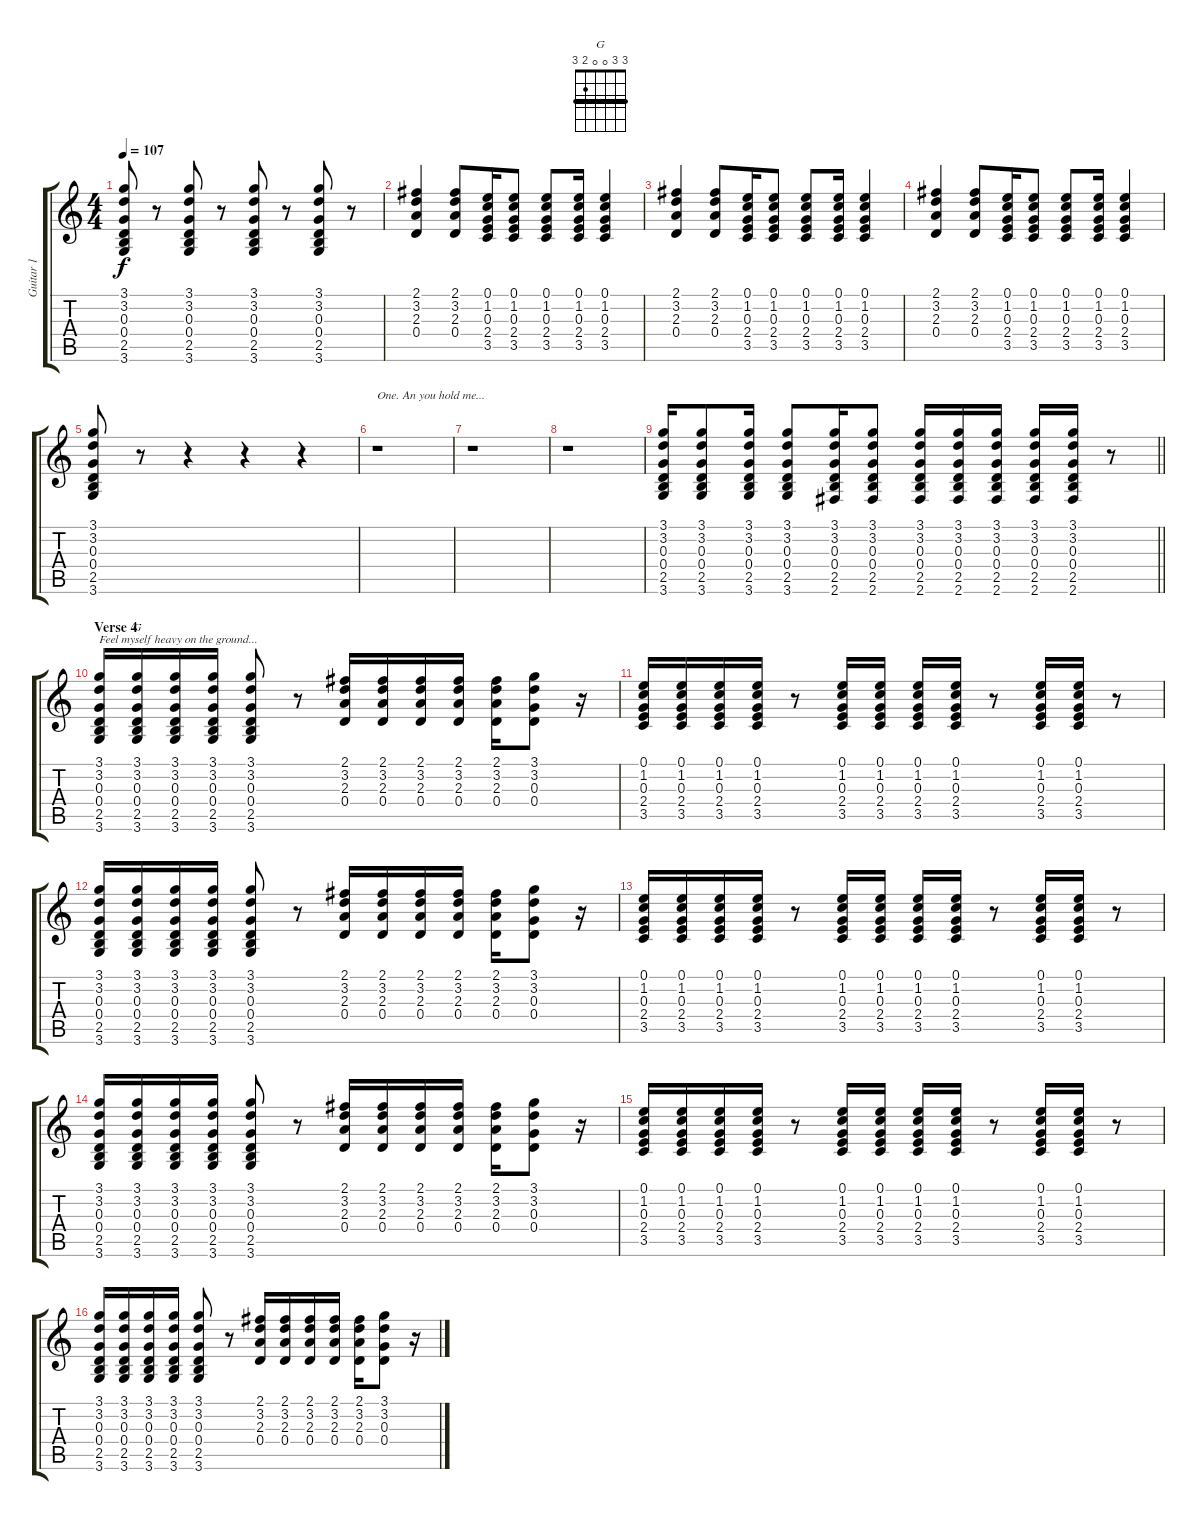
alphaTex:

\track ("Guitar 1" "Guitar 1") {instrument distortionguitar}
\staff {score tabs}
\tuning (E4 B3 G3 D3 A2 E2) {hide}
\chord ("G" 3 3 0 0 2 3) {barre 3}
\ts (4 4)
\tempo 107
\clef g2
\ks c
(3.1 3.2 0.3 0.4 2.5 3.6).8{dy f} r.8 (3.1 3.2 0.3 0.4 2.5 3.6).8 r.8 (3.1 3.2 0.3 0.4 2.5 3.6).8 r.8 (3.1 3.2 0.3 0.4 2.5 3.6).8 r.8 |
(2.1 3.2 2.3 0.4).4 (2.1 3.2 2.3 0.4).8 (0.1 1.2 0.3 2.4 3.5).16 (0.1 1.2 0.3 2.4 3.5).8 (0.1 1.2 0.3 2.4 3.5).8 (0.1 1.2 0.3 2.4 3.5).16 (0.1 1.2 0.3 2.4 3.5).4 |
(2.1 3.2 2.3 0.4).4 (2.1 3.2 2.3 0.4).8 (0.1 1.2 0.3 2.4 3.5).16 (0.1 1.2 0.3 2.4 3.5).8 (0.1 1.2 0.3 2.4 3.5).8 (0.1 1.2 0.3 2.4 3.5).16 (0.1 1.2 0.3 2.4 3.5).4 |
(2.1 3.2 2.3 0.4).4 (2.1 3.2 2.3 0.4).8 (0.1 1.2 0.3 2.4 3.5).16 (0.1 1.2 0.3 2.4 3.5).8 (0.1 1.2 0.3 2.4 3.5).8 (0.1 1.2 0.3 2.4 3.5).16 (0.1 1.2 0.3 2.4 3.5).4 |
(3.1 3.2 0.3 0.4 2.5 3.6).8 r.8 r.4 r.4 r.4 |
r.1{txt "One. An you hold me..."} |
r.1 |
r.1 |
\barLineRight lightlight
(3.1 3.2 0.3 0.4 2.5 3.6).16 (3.1 3.2 0.3 0.4 2.5 3.6).8 (3.1 3.2 0.3 0.4 2.5 3.6).16 (3.1 3.2 0.3 0.4 2.5 3.6).8 (3.1 3.2 0.3 0.4 2.5 2.6).16 (3.1 3.2 0.3 0.4 2.5 2.6).8 (3.1 3.2 0.3 0.4 2.5 2.6).16 (3.1 3.2 0.3 0.4 2.5 2.6).16 (3.1 3.2 0.3 0.4 2.5 2.6).16 (3.1 3.2 0.3 0.4 2.5 2.6).16 (3.1 3.2 0.3 0.4 2.5 2.6).16 r.8 |
\section ("" "Verse 4")
(3.1 3.2 0.3 0.4 2.5 3.6).16{txt "Feel myself heavy on the ground..."} (3.1 3.2 0.3 0.4 2.5 3.6).16{ch "G"} (3.1 3.2 0.3 0.4 2.5 3.6).16 (3.1 3.2 0.3 0.4 2.5 3.6).16 (3.1 3.2 0.3 0.4 2.5 3.6).8 r.8 (2.1 3.2 2.3 0.4).16 (2.1 3.2 2.3 0.4).16 (2.1 3.2 2.3 0.4).16 (2.1 3.2 2.3 0.4).16 (2.1 3.2 2.3 0.4).16 (3.1 3.2 0.3 0.4).8 r.16 |
(0.1 1.2 0.3 2.4 3.5).16 (0.1 1.2 0.3 2.4 3.5).16 (0.1 1.2 0.3 2.4 3.5).16 (0.1 1.2 0.3 2.4 3.5).16 r.8 (0.1 1.2 0.3 2.4 3.5).16 (0.1 1.2 0.3 2.4 3.5).16 (0.1 1.2 0.3 2.4 3.5).16 (0.1 1.2 0.3 2.4 3.5).16 r.8 (0.1 1.2 0.3 2.4 3.5).16 (0.1 1.2 0.3 2.4 3.5).16 r.8 |
(3.1 3.2 0.3 0.4 2.5 3.6).16 (3.1 3.2 0.3 0.4 2.5 3.6).16 (3.1 3.2 0.3 0.4 2.5 3.6).16 (3.1 3.2 0.3 0.4 2.5 3.6).16 (3.1 3.2 0.3 0.4 2.5 3.6).8 r.8 (2.1 3.2 2.3 0.4).16 (2.1 3.2 2.3 0.4).16 (2.1 3.2 2.3 0.4).16 (2.1 3.2 2.3 0.4).16 (2.1 3.2 2.3 0.4).16 (3.1 3.2 0.3 0.4).8 r.16 |
(0.1 1.2 0.3 2.4 3.5).16 (0.1 1.2 0.3 2.4 3.5).16 (0.1 1.2 0.3 2.4 3.5).16 (0.1 1.2 0.3 2.4 3.5).16 r.8 (0.1 1.2 0.3 2.4 3.5).16 (0.1 1.2 0.3 2.4 3.5).16 (0.1 1.2 0.3 2.4 3.5).16 (0.1 1.2 0.3 2.4 3.5).16 r.8 (0.1 1.2 0.3 2.4 3.5).16 (0.1 1.2 0.3 2.4 3.5).16 r.8 |
(3.1 3.2 0.3 0.4 2.5 3.6).16 (3.1 3.2 0.3 0.4 2.5 3.6).16 (3.1 3.2 0.3 0.4 2.5 3.6).16 (3.1 3.2 0.3 0.4 2.5 3.6).16 (3.1 3.2 0.3 0.4 2.5 3.6).8 r.8 (2.1 3.2 2.3 0.4).16 (2.1 3.2 2.3 0.4).16 (2.1 3.2 2.3 0.4).16 (2.1 3.2 2.3 0.4).16 (2.1 3.2 2.3 0.4).16 (3.1 3.2 0.3 0.4).8 r.16 |
(0.1 1.2 0.3 2.4 3.5).16 (0.1 1.2 0.3 2.4 3.5).16 (0.1 1.2 0.3 2.4 3.5).16 (0.1 1.2 0.3 2.4 3.5).16 r.8 (0.1 1.2 0.3 2.4 3.5).16 (0.1 1.2 0.3 2.4 3.5).16 (0.1 1.2 0.3 2.4 3.5).16 (0.1 1.2 0.3 2.4 3.5).16 r.8 (0.1 1.2 0.3 2.4 3.5).16 (0.1 1.2 0.3 2.4 3.5).16 r.8 |
(3.1 3.2 0.3 0.4 2.5 3.6).16 (3.1 3.2 0.3 0.4 2.5 3.6).16 (3.1 3.2 0.3 0.4 2.5 3.6).16 (3.1 3.2 0.3 0.4 2.5 3.6).16 (3.1 3.2 0.3 0.4 2.5 3.6).8 r.8 (2.1 3.2 2.3 0.4).16 (2.1 3.2 2.3 0.4).16 (2.1 3.2 2.3 0.4).16 (2.1 3.2 2.3 0.4).16 (2.1 3.2 2.3 0.4).16 (3.1 3.2 0.3 0.4).8 r.16
